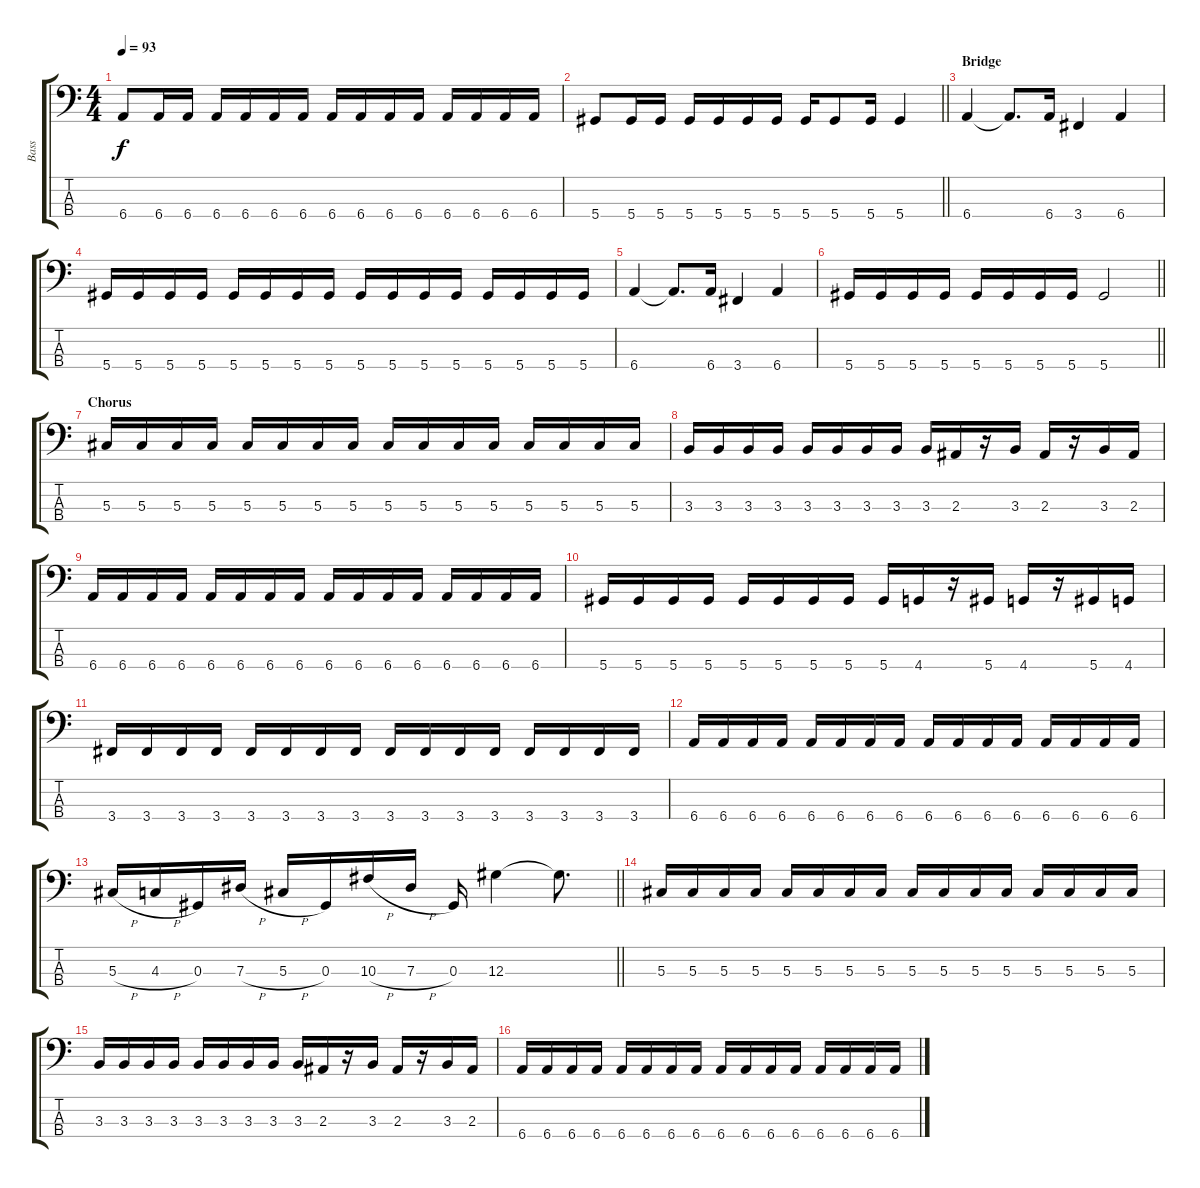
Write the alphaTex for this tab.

\track ("Bass" "Bass") {instrument electricbassfinger}
\staff {score tabs}
\tuning (Gb2 Db2 Ab1 Eb1) {hide}
\ts (4 4)
\tempo 93
\clef f4
\ks c
6.4.8{dy f} 6.4.16 6.4.16 6.4.16 6.4.16 6.4.16 6.4.16 6.4.16 6.4.16 6.4.16 6.4.16 6.4.16 6.4.16 6.4.16 6.4.16 |
\barLineRight lightlight
5.4.8 5.4.16 5.4.16 5.4.16 5.4.16 5.4.16 5.4.16 5.4.16 5.4.8 5.4.16 5.4.4 |
\section ("" "Bridge")
6.4.4 6.4{t}.8{d} 6.4.16 3.4.4 6.4.4 |
5.4.16 5.4.16 5.4.16 5.4.16 5.4.16 5.4.16 5.4.16 5.4.16 5.4.16 5.4.16 5.4.16 5.4.16 5.4.16 5.4.16 5.4.16 5.4.16 |
6.4.4 6.4{t}.8{d} 6.4.16 3.4.4 6.4.4 |
\barLineRight lightlight
5.4.16 5.4.16 5.4.16 5.4.16 5.4.16 5.4.16 5.4.16 5.4.16 5.4.2 |
\section ("" "Chorus")
5.3.16 5.3.16 5.3.16 5.3.16 5.3.16 5.3.16 5.3.16 5.3.16 5.3.16 5.3.16 5.3.16 5.3.16 5.3.16 5.3.16 5.3.16 5.3.16 |
3.3.16 3.3.16 3.3.16 3.3.16 3.3.16 3.3.16 3.3.16 3.3.16 3.3.16 2.3.16 r.16 3.3.16 2.3.16 r.16 3.3.16 2.3.16 |
6.4.16 6.4.16 6.4.16 6.4.16 6.4.16 6.4.16 6.4.16 6.4.16 6.4.16 6.4.16 6.4.16 6.4.16 6.4.16 6.4.16 6.4.16 6.4.16 |
5.4.16 5.4.16 5.4.16 5.4.16 5.4.16 5.4.16 5.4.16 5.4.16 5.4.16 4.4.16 r.16 5.4.16 4.4.16 r.16 5.4.16 4.4.16 |
3.4.16 3.4.16 3.4.16 3.4.16 3.4.16 3.4.16 3.4.16 3.4.16 3.4.16 3.4.16 3.4.16 3.4.16 3.4.16 3.4.16 3.4.16 3.4.16 |
6.4.16 6.4.16 6.4.16 6.4.16 6.4.16 6.4.16 6.4.16 6.4.16 6.4.16 6.4.16 6.4.16 6.4.16 6.4.16 6.4.16 6.4.16 6.4.16 |
\barLineRight lightlight
5.3{h}.16 4.3{h}.16 0.3.16 7.3{h}.16 5.3{h}.16 0.3.16 10.3{h}.16 7.3{h}.16 0.3.16 12.3.4 12.3{t}.8{d} |
5.3.16 5.3.16 5.3.16 5.3.16 5.3.16 5.3.16 5.3.16 5.3.16 5.3.16 5.3.16 5.3.16 5.3.16 5.3.16 5.3.16 5.3.16 5.3.16 |
3.3.16 3.3.16 3.3.16 3.3.16 3.3.16 3.3.16 3.3.16 3.3.16 3.3.16 2.3.16 r.16 3.3.16 2.3.16 r.16 3.3.16 2.3.16 |
6.4.16 6.4.16 6.4.16 6.4.16 6.4.16 6.4.16 6.4.16 6.4.16 6.4.16 6.4.16 6.4.16 6.4.16 6.4.16 6.4.16 6.4.16 6.4.16
